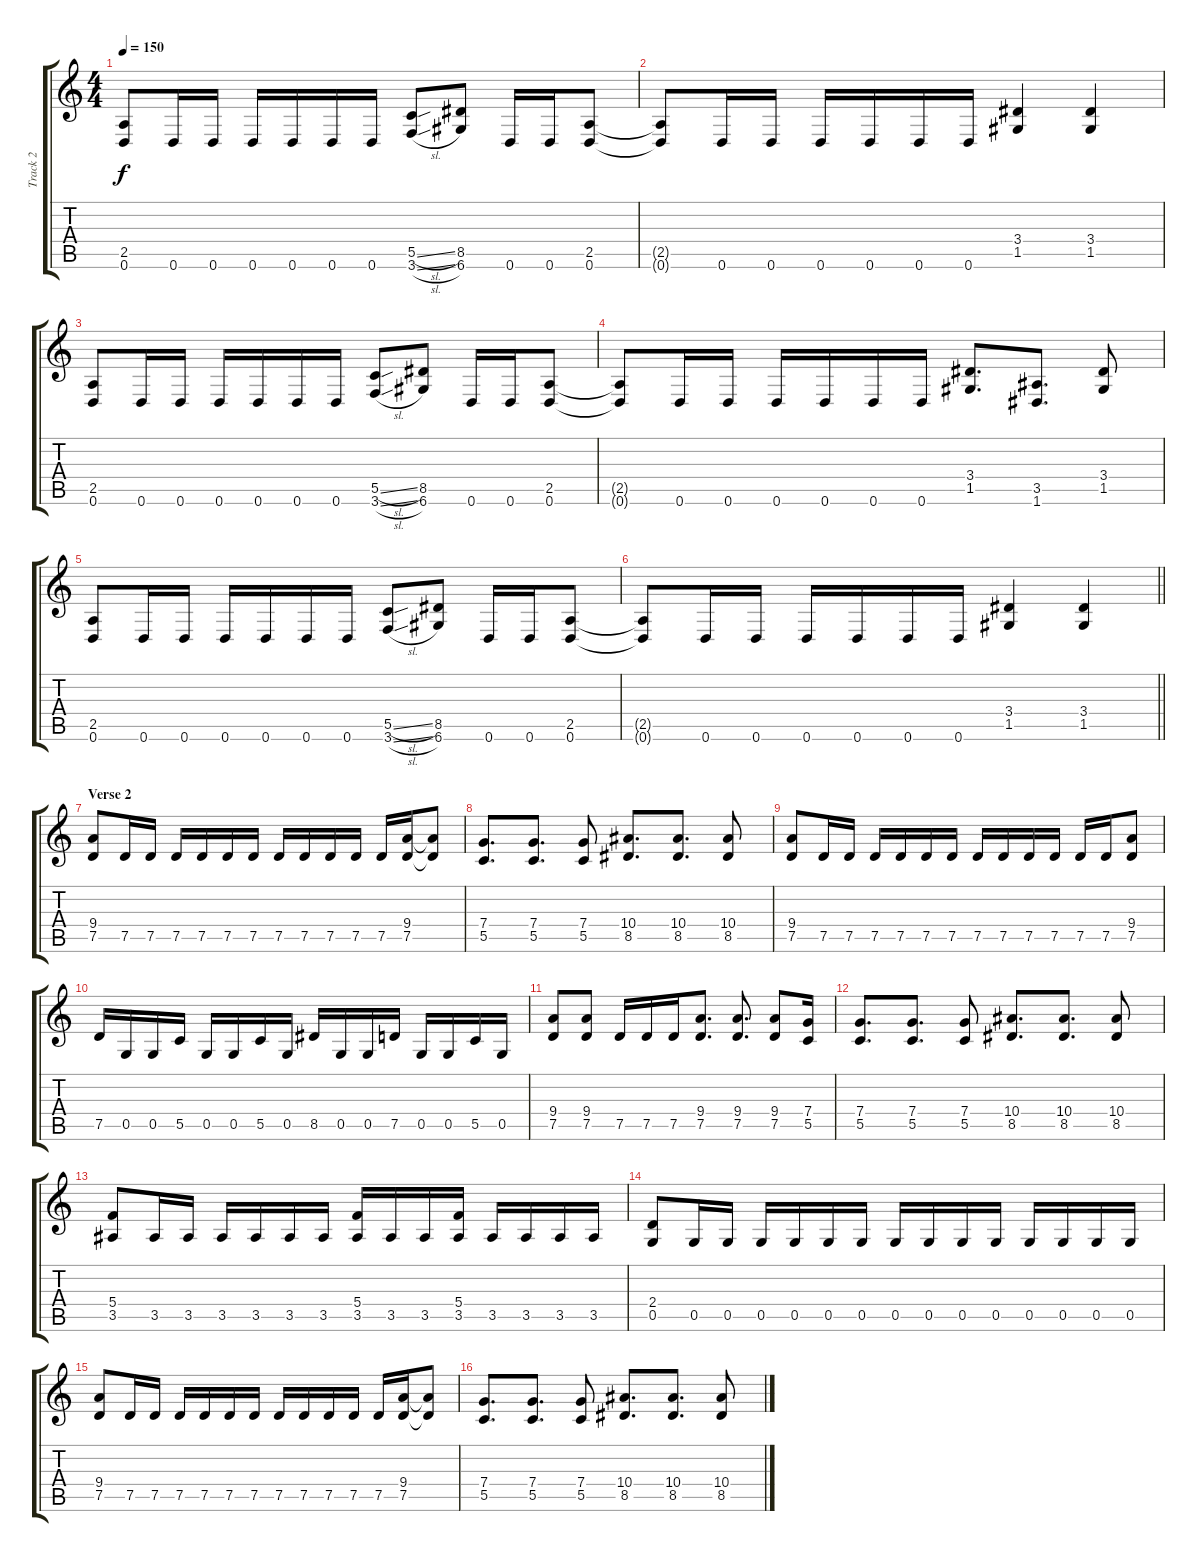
\track ("Track 2" "Track 2") {instrument distortionguitar}
\staff {score tabs}
\tuning (D4 A3 F3 C3 G2 D2) {hide}
\ts (4 4)
\tempo 150
\clef g2
\ks c
(2.5 0.6).8{dy f} 0.6.16 0.6.16 0.6.16 0.6.16 0.6.16 0.6.16 (5.5{sl} 3.6{sl}).8 (8.5 6.6).8 0.6.16 0.6.16 (2.5 0.6).8 |
(2.5{t} 0.6{t}).8 0.6.16 0.6.16 0.6.16 0.6.16 0.6.16 0.6.16 (3.4 1.5).4 (3.4 1.5).4 |
(2.5 0.6).8 0.6.16 0.6.16 0.6.16 0.6.16 0.6.16 0.6.16 (5.5{sl} 3.6{sl}).8 (8.5 6.6).8 0.6.16 0.6.16 (2.5 0.6).8 |
(2.5{t} 0.6{t}).8 0.6.16 0.6.16 0.6.16 0.6.16 0.6.16 0.6.16 (3.4 1.5).8{d} (3.5 1.6).8{d} (3.4 1.5).8 |
(2.5 0.6).8 0.6.16 0.6.16 0.6.16 0.6.16 0.6.16 0.6.16 (5.5{sl} 3.6{sl}).8 (8.5 6.6).8 0.6.16 0.6.16 (2.5 0.6).8 |
\barLineRight lightlight
(2.5{t} 0.6{t}).8 0.6.16 0.6.16 0.6.16 0.6.16 0.6.16 0.6.16 (3.4 1.5).4 (3.4 1.5).4 |
\section ("" "Verse 2")
(9.4 7.5).8 7.5.16 7.5.16 7.5.16 7.5.16 7.5.16 7.5.16 7.5.16 7.5.16 7.5.16 7.5.16 7.5.16 (9.4 7.5).16 (9.4{t} 7.5{t}).8 |
(7.4 5.5).8{d} (7.4 5.5).8{d} (7.4 5.5).8 (10.4 8.5).8{d} (10.4 8.5).8{d} (10.4 8.5).8 |
(9.4 7.5).8 7.5.16 7.5.16 7.5.16 7.5.16 7.5.16 7.5.16 7.5.16 7.5.16 7.5.16 7.5.16 7.5.16 7.5.16 (9.4 7.5).8 |
7.5.16 0.5.16 0.5.16 5.5.16 0.5.16 0.5.16 5.5.16 0.5.16 8.5.16 0.5.16 0.5.16 7.5.16 0.5.16 0.5.16 5.5.16 0.5.16 |
(9.4 7.5).8 (9.4 7.5).8 7.5.16 7.5.16 7.5.16 (9.4 7.5).8{d} (9.4 7.5).8{d} (9.4 7.5).8 (7.4 5.5).16 |
(7.4 5.5).8{d} (7.4 5.5).8{d} (7.4 5.5).8 (10.4 8.5).8{d} (10.4 8.5).8{d} (10.4 8.5).8 |
(5.4 3.5).8 3.5.16 3.5.16 3.5.16 3.5.16 3.5.16 3.5.16 (5.4 3.5).16 3.5.16 3.5.16 (5.4 3.5).16 3.5.16 3.5.16 3.5.16 3.5.16 |
(2.4 0.5).8 0.5.16 0.5.16 0.5.16 0.5.16 0.5.16 0.5.16 0.5.16 0.5.16 0.5.16 0.5.16 0.5.16 0.5.16 0.5.16 0.5.16 |
(9.4 7.5).8 7.5.16 7.5.16 7.5.16 7.5.16 7.5.16 7.5.16 7.5.16 7.5.16 7.5.16 7.5.16 7.5.16 (9.4 7.5).16 (9.4{t} 7.5{t}).8 |
(7.4 5.5).8{d} (7.4 5.5).8{d} (7.4 5.5).8 (10.4 8.5).8{d} (10.4 8.5).8{d} (10.4 8.5).8
